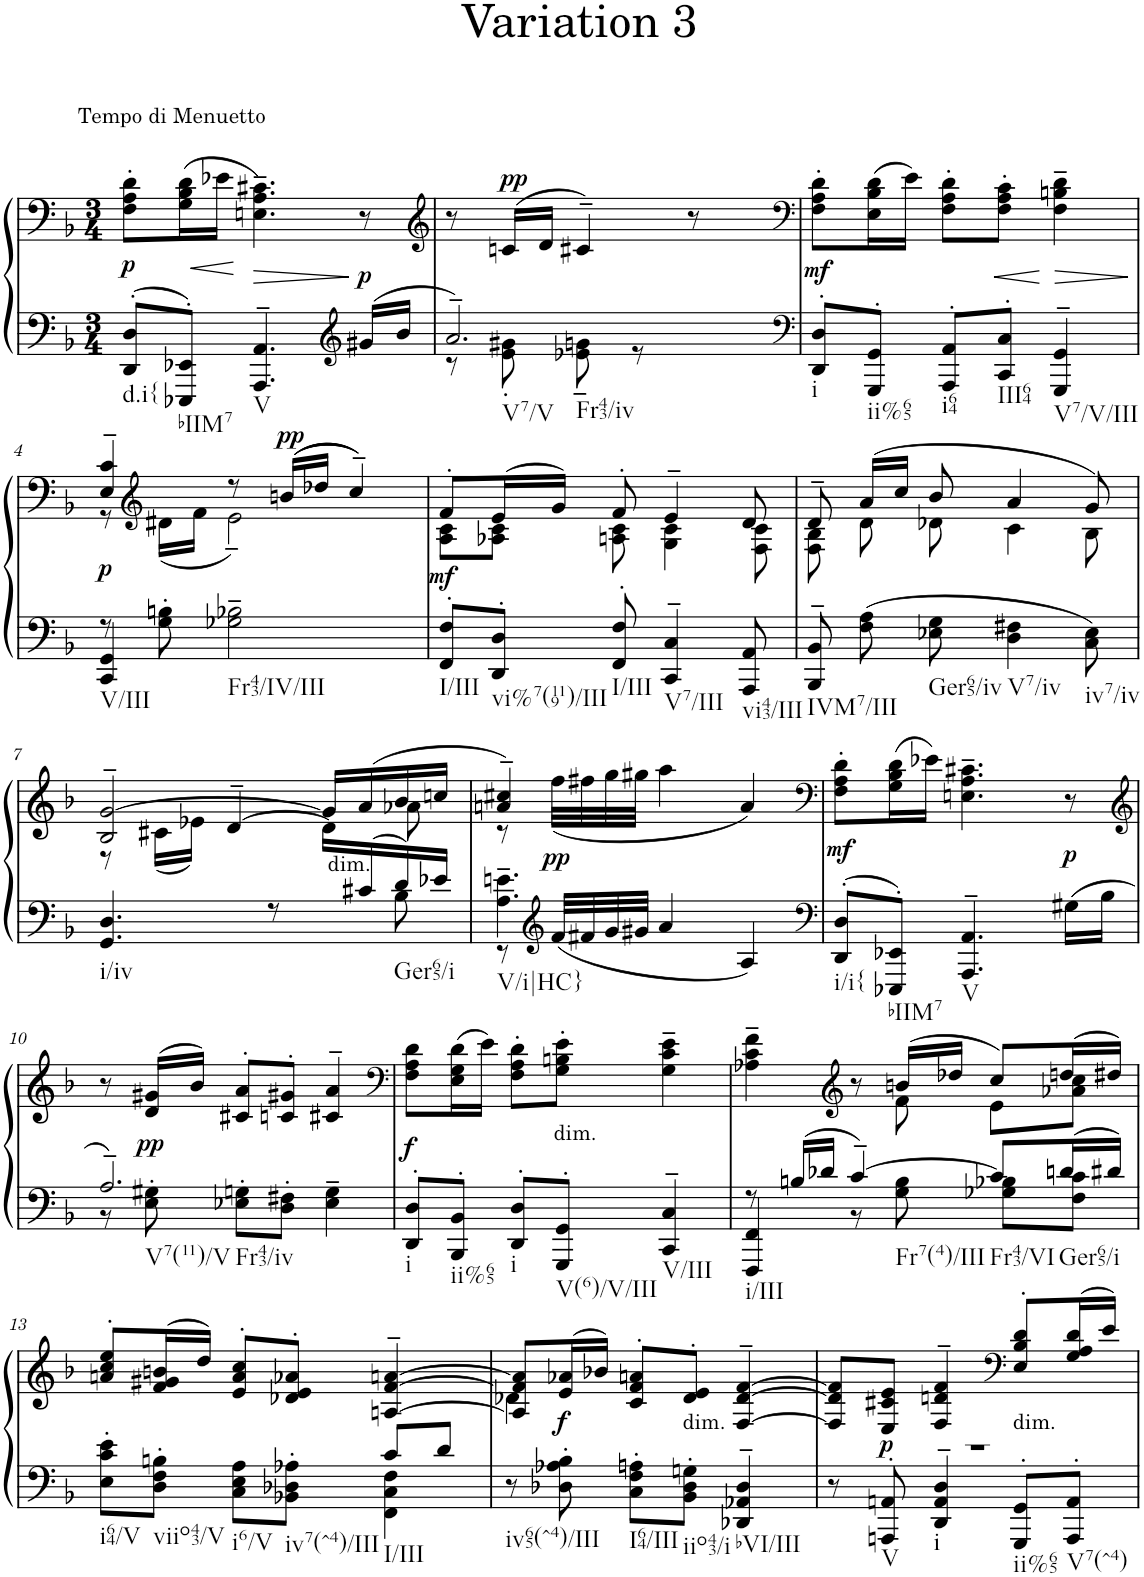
**kern	**kern	**dynam
*part1	*part1	*part1
*staff2	*staff1	*staff1/2
*I"Piano	*	*
*I'Pno.	*	*
*clefF4	*clefF4	*
*k[b-]	*k[b-]	*
*M3/4	*M3/4	*
=1	=1	=1
!	!LO:TX:a:t=Tempo di Menuetto	!
!LO:TX:b:t=d.i{	!	!
!	!	!LO:DY:b
8DD/'> 8D/'>L	8F\' 8A\' 8d\'L	p
!LO:TX:b:t=bIIM7	!	!
!	!	!LO:HP:b
8EEE-X/'> 8EE-X/'>J	(16G\ 16B-\ 16d\L	<
.	16e-X\JJ	[
!LO:TX:b:t=V	!	!
!	!	!LO:HP:b
4.AAA/~> 4.AA/~>	4.En\~ 4.A\~ 4.c#X\~)	>
*clefG2	*	*
!	!	!LO:DY:n=1:b
16g#X/LL	8r	] p
16b-/JJ	.	.
=2	=2	=2
*	*clefG2	*
*^	*	*
!LO:TX:b:t=V7/V	!	!	!
!LO:TX:b:t=Fr43/iv	!	!	!
2.a~/	8r	8r	.
!	!	!	!LO:DY:a
.	8e\' 8g#X\'	(>16cn/LL	pp
.	.	16d/JJ	.
.	8e-X\~ 8gn\~	4c#X~>/)	.
.	8r	.	.
.	4ryy	8r	.
.	.	8ryy	.
*v	*v	*	*
=3	=3	=3
*clefF4	*clefF4	*
!LO:TX:b:t=i	!	!
!	!	!LO:DY:b
8DD/'> 8D/'>L	8F\' 8A\' 8d\'L	mf
!LO:TX:b:t=ii%65	!	!
8GGG/'> 8GG/'>J	(16E\ 16B-\ 16d\L	.
.	16e\JJ)	.
!LO:TX:b:t=i64	!	!
8AAA/'> 8AA/'>L	8F\' 8A\' 8d\'L	.
!LO:TX:b:t=III64	!	!
!	!	!LO:HP:b
8CC/'> 8C/'>J	8F\' 8A\' 8c\'J	<
!LO:TX:b:t=V7/V/III	!	!
!	!	!LO:HP:n=1:b
4GGG/~> 4GG/~>	4F\~ 4Bn\~ 4d\~	[ >
.	.	]
!!LO:LB:g=z
=4	=4	=4
*^	*^	*
!LO:TX:b:t=V/III	!	!	!	!
!	!	!	!	!LO:DY:b
8r	4CC/ 4GG/	4E/~ 4c/~	8r	p
*	*	*clefG2	*	*
8G\'> 8Bn\'>	.	.	(16d#X\LL	.
.	.	.	16f\JJ	.
!LO:TX:b:t=Fr43/IV/III	!	!	!	!
2G-X\~> 2B-X\~>	2ryy	8r	2e~\)	.
!	!	!	!	!LO:DY:a
.	.	((16bn/LL	.	pp
.	.	16dd-X/JJ	.	.
.	.	4cc~/))	.	.
*v	*v	*	*	*
=5	=5	=5	=5
!LO:TX:b:t=I/III	!	!	!
!	!	!	!LO:DY:b
8FF/'> 8F/'>L	8f'/L	8A\ 8c\L	mf
!LO:TX:b:t=vi%7(119)/III	!	!	!
8DD/'> 8D/'>J	(16e/L	8A-X\ 8c\J	.
.	16g/JJ)	.	.
!LO:TX:b:t=I/III	!	!	!
8FF/'> 8F/'>	8f'/	8An\ 8c\	.
!LO:TX:b:t=V7/III	!	!	!
4CC/~> 4C/~>	4e~/	4G\ 4c\	.
!LO:TX:b:t=vi43/III	!	!	!
8AAA/ 8AA/	8d/	8F\ 8c\	.
=6	=6	=6	=6
!LO:TX:b:t=IVM7/III	!	!	!
8BBB-/~> 8BB-/~>	8d~/	8F\ 8B-\	.
8F\ 8A\	(16a/LL	8d\	.
.	16cc/JJ	.	.
!LO:TX:b:t=Ger65/iv	!	!	!
8E-X\ 8G\	8b-/	8d-X\	.
!LO:TX:b:t=V7/iv	!	!	!
4D\ 4F#X\	4a/	4c\	.
!LO:TX:b:t=iv7/iv	!	!	!
8C\ 8E-\	8g/)	8B-\	.
!!LO:LB:g=z
=7	=7	=7	=7
*^	*	*^	*
!LO:TX:b:t=i/iv	!	!	!	!	!
4.GG/ 4.D/	4ryy	2B-/~> [2g/~>	8r	4ryy	.
.	.	.	(<16c#X\LL	.	.
.	.	.	16e-X\JJ)	.	.
.	16ryy	.	4ryy	[4d~/	.
*v	*v	*	*	*	*
8r	.	.	.	.
8ryy	16g/LL]	8ryy	16d\LL]	.
*^	*	*	*	*
!	!LO:TX:a:t=dim.	!	!	!	!
.	16c#X/	(16a/	.	8.ryy	.
!LO:TX:b:t=Ger65/i	!	!	!	!	!
8B-\	16d/	16b-/	8a-X\	.	.
.	16e-X/JJ	16ccn/JJ	.	.	.
*	*	*	*v	*v	*
=8	=8	=8	=8	=8
!LO:TX:b:t=V/i|HC}	!	!	!	!
4.A\~> 4.en\~>	8r	4an/~ 4cc#X/~)	8r	.
*clefG2	*	*	*	*
!	!	!	!	!LO:DY:b
.	32f/LLL	.	(32ff\LLL	pp
.	32f#X/	.	32ff#X\	.
.	32g/	.	32gg\	.
.	32g#X/JJJ	.	32gg#X\JJJ	.
.	4a/	4ryy	4aa\	.
8ryy	.	.	.	.
8ryy	4A/	8ryy	4a/)	.
8ryy	.	8ryy	.	.
*v	*v	*	*	*
=9	=9	=9	=9
*clefF4	*clefF4	*	*
!LO:TX:b:t=i/i{	!	!	!
!	!	!	!LO:DY:b
8DD/'> 8D/'>L	8F\' 8A\' 8d\'L	2.ryy	mf
!LO:TX:b:t=bIIM7	!	!	!
8EEE-X/'> 8EE-X/'>J	(16G\ 16B-\ 16d\L	.	.
.	16e-X\JJ)	.	.
!LO:TX:b:t=V	!	!	!
4.AAA/~> 4.AA/~>	4.En\~ 4.A\~ 4.c#X\~	.	.
!	!	!	!LO:DY:a=2
16G#X\LL	8r	.	p
16B-\JJ	.	.	.
*	*v	*v	*
!!LO:LB:g=z
=10	=10	=10
*	*clefG2	*
*^	*	*
!LO:TX:b:t=Fr43/iv	!	!	!
2.A~/	8r	8r	.
!	!LO:TX:b:t=V7(11)/V	!	!
!	!	!	!LO:DY:b
.	8E\'> 8G#X\'>	(>16d/ 16g#X/LL	pp
.	.	16b-/JJ)	.
.	8E-X\'> 8Gn\'>L	8c#X/'> 8a/'>L	.
.	8D\'> 8F#X\'>J	8cn/'> 8g#X/'>J	.
.	4E-\~> 4G\~>	4c#X/~> 4a/~>	.
*v	*v	*	*
=11	=11	=11
*	*clefF4	*
*^	*	*
!LO:TX:b:t=i	!	!	!
!	!	!	!LO:DY:b
*v	*v	*	*
8DD/'> 8D/'>L	8F\ 8A\ 8d\L	f
!LO:TX:b:t=ii%65	!	!
8BBB-/'> 8BB-/'>J	(16E\ 16G\ 16d\L	.
.	16e\JJ)	.
!LO:TX:b:t=i	!	!
8DD/'> 8D/'>L	8F\' 8A\' 8d\'L	.
!	!LO:TX:b:t=dim.	!
!LO:TX:b:t=V(6)/V/III	!	!
8GGG/'> 8GG/'>J	8G\' 8Bn\' 8e\'J	.
!LO:TX:b:t=V/III	!	!
4CC/~> 4C/~>	4G\~ 4c\~ 4e\~	.
=12	=12	=12
*^	*^	*
!LO:TX:b:t=i/III	!	!	!	!
8r	4FFF/ 4FF/	4A-X\~> 4c\~> 4f\~>	4ryy	.
16Bn/LL	.	.	.	.
16d-X/JJ	.	.	.	.
*	*	*clefG2	*	*
[4c~/	8r	8r	8ryy	.
!	!LO:TX:b:t=Fr7(4)/III	!	!	!
.	8G\ 8B\	(16bn/LL	8f\	.
.	.	16dd-X/JJ	.	.
!LO:TX:b:t=Fr43/VI	!	!	!	!
8c/L]	8G-X\ 8B-X\L	8cc/L)	8e\L	.
!LO:TX:b:t=Ger65/i	!	!	!	!
16dn/L	8F\ 8c\J	(16ddn/L	8a-X\ 8cc\J	.
16d#X/JJ	.	16dd#X/JJ)	.	.
*	*	*v	*v	*
!!LO:LB:g=z
=13	=13	=13	=13
!LO:TX:b:t=i64/V	!	!	!
8E\' 8c\' 8e\'L	2ryy	8an/'> 8cc/'> 8ee/'>L	.
!LO:TX:b:t=viio43/V	!	!	!
8D\' 8F\' 8Bn\'J	.	(>16f/ 16g#X/ 16bn/L	.
.	.	16dd/JJ)	.
!LO:TX:b:t=i6/V	!	!	!
8C\ 8E\ 8A\L	.	8e/'> 8a/'> 8cc/'>L	.
!LO:TX:b:t=iv7(^4)/III	!	!	!
8BB-X\' 8D-X\' 8A-X\'J	.	8d-X/'> 8e/'> 8a-X/'>J	.
!LO:TX:b:t=I/III	!	!	!
8c/L	4FF\ 4C\ 4F\	[4An/~> [>4f/~> [4an/~>	.
8d/J	.	.	.
*v	*v	*	*
=14	=14	=14
*	*^	*
!LO:TX:b:t=iv65(^4)/III	!	!	!
8r	8A/] 8f/] 8a/]L	4d-X\	.
!	!	!	!LO:DY:b
8D-X\' 8A-X\' 8B-\'	(>16e/ 16a-X/L	.	f
.	16b-X/JJ)	.	.
!LO:TX:b:t=I64/III	!	!	!
8C\' 8F\' 8An\'L	8c/'> 8f/'> 8an/'>L	4ryy	.
!	!LO:TX:b:t=dim.	!	!
!LO:TX:b:t=iio43/i	!	!	!
8BB-\' 8D-\' 8Gn\'J	8d-/'> 8e/'>J	.	.
!LO:TX:b:t=bVI/III	!	!	!
4DD-X/~> 4AA-X/~> 4D-/~>	[4F/~> [>4d-/~> [4f/~>	4ryy	.
=15	=15	=15	=15
8r	8F/] 8d-/] 8f/]L	2.r	.
!LO:TX:b:t=V	!	!	!
!	!	!	!LO:DY:b
8AAAn/'> 8AAn/'>	8E/ 8c#X/ 8e/J	.	p
!LO:TX:b:t=i	!	!	!
4DD/~> 4AA/~> 4D/~>	4F/~> 4dn/~> 4f/~>	.	.
*	*clefF4	*	*
!	!LO:TX:b:t=dim.	!	!
!LO:TX:b:t=ii%65	!	!	!
8GGG/'> 8GG/'>L	8E/' 8B-/' 8d/'L	.	.
!LO:TX:b:t=V7(^4)	!	!	!
8AAA/'> 8AA/'>J	(16G/ 16A/ 16d/L	.	.
.	16e/JJ)	.	.
*	*v	*v	*
=	=	=
*-	*-	*-
